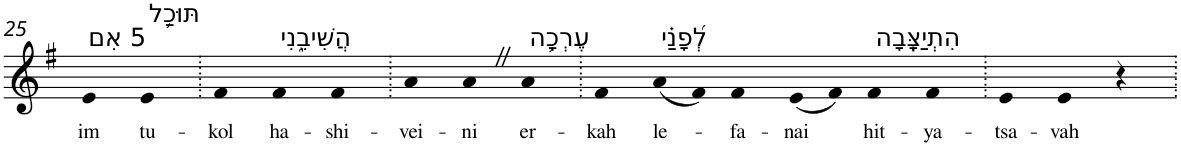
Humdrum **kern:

**kern	**text
*part1	*part1
*staff1	*staff1
*I"Piano	*
*I'Pno	*
!!LO:PB:g=z
*clefG2	*
*k[f#]	*
*G:	*
=25	=25
!LO:TX:a:t=5 אִם	!
!	!LO:LY:b
4e	im
!LO:TX:a:t=תּוּכַ֥ל	!
!	!LO:LY:b
4e	tu-
=26.	=26.
!	!LO:LY:b
4f#	-kol
!LO:TX:a:t=הֲשִׁיבֵ֑נִי	!
!	!LO:LY:b
4f#	ha-
!	!LO:LY:b
4f#	-shi-
=27.	=27.
!	!LO:LY:b
4a	-vei-
!	!LO:LY:b
4aZ	-ni
!LO:TX:a:t=עֶרְכָ֥ה	!
!	!LO:LY:b
4a	er-
=28.	=28.
!	!LO:LY:b
4f#	-kah
!LO:TX:a:t=לְ֝פָנַ֗י	!
!	!LO:LY:b
(8a	le-
8f#)	.
!	!LO:LY:b
4f#	-fa-
!	!LO:LY:b
(8e	-nai
8f#)	.
!LO:TX:a:t=הִתְיַצָּֽבָה	!
!	!LO:LY:b
4f#	hit-
!	!LO:LY:b
4f#	-ya-
=29.	=29.
!	!LO:LY:b
4e	-tsa-
!	!LO:LY:b
4e	-vah
4r	.
=.	=.
*-	*-
